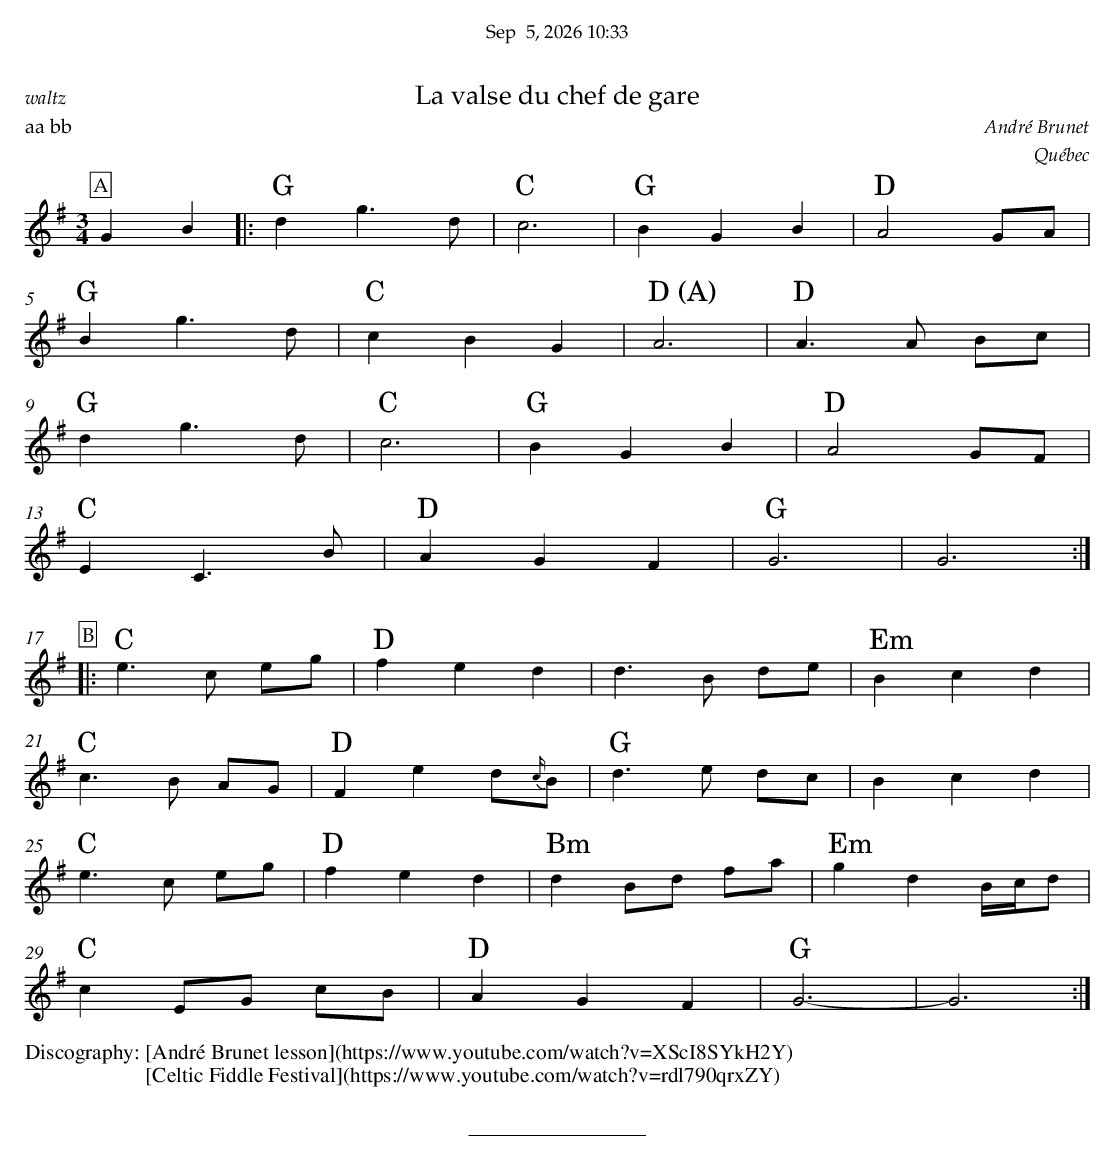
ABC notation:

X:1
T:La valse du chef de gare
C:André Brunet
O:Québec
P:aa bb
M:3/4
L:1/4
K:Gmaj
P:A
GB |: "G" d g>d | "C" c3 | "G" B G B | "D" A2 G/A/ |
      "G" B g>d | "C" c B G | "D (A)" A3 | "D" A>A B/c/ |
      "G" d g>d | "C" c3 | "G" B G B | "D" A2 G/F/ |
      "C" E C>B | "D" A G F | "G" G3 | G3 :|
%%vskip 0.5cm
P:B
   |: "C" e>c e/g/ | "D" f e d | d>B d/e/ | "Em" B c d |
      "C" c>B A/G/ | "D" F e d/{c/}B/ | "G" d>e d/c/ | B c d |
      "C" e>c e/g/ | "D" f e d | "Bm" d B/d/ f/a/ | "Em" g d B/4c/4d/ |
      "C" c E/G/ c/B/ | "D" A G F | "G" G3- | G3 :|
